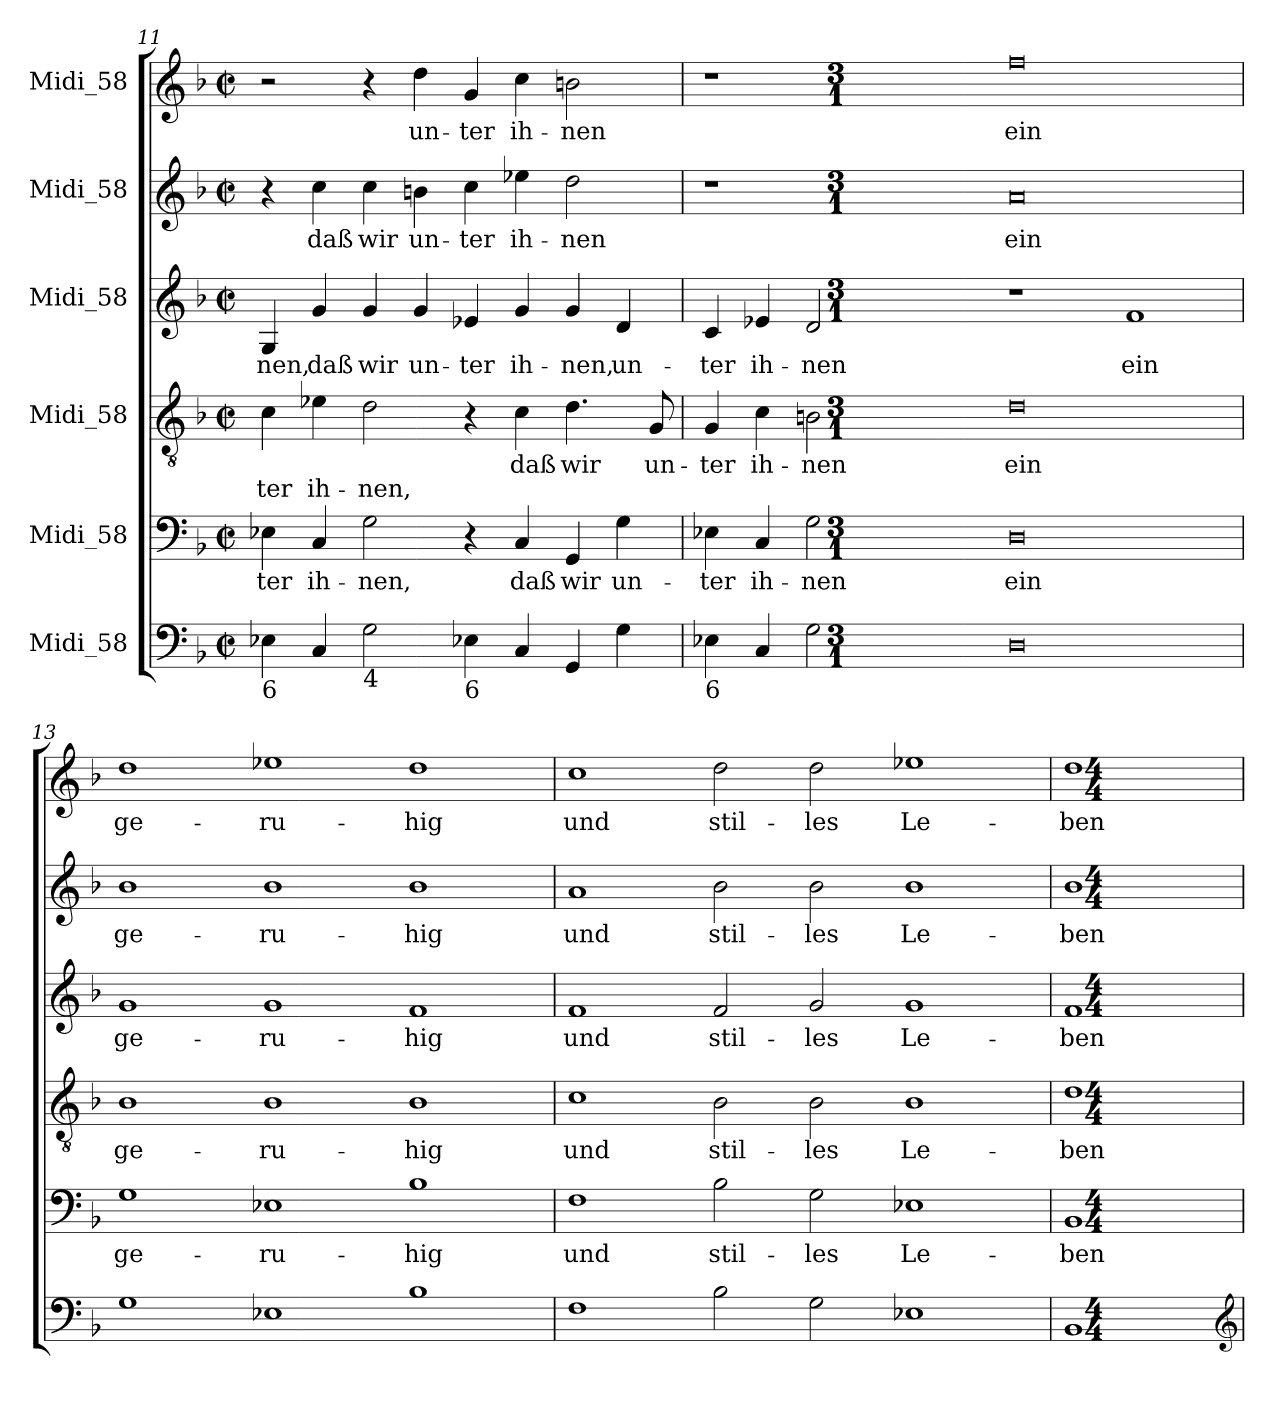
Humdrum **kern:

**kern	**kern	**text	**kern	**text	**text	**kern	**text	**kern	**text	**kern	**text
*part6	*part5	*part5	*part4	*part4	*part4	*part3	*part3	*part2	*part2	*part1	*part1
*staff6	*staff5	*staff5	*staff4	*staff4	*staff4	*staff3	*staff3	*staff2	*staff2	*staff1	*staff1
*I"Midi_58	*I"Midi_58	*	*I"Midi_58	*	*	*I"Midi_58	*	*I"Midi_58	*	*I"Midi_58	*
*clefF4	*clefF4	*	*clefGv2	*	*	*clefG2	*	*clefG2	*	*clefG2	*
*k[b-]	*k[b-]	*	*k[b-]	*	*	*k[b-]	*	*k[b-]	*	*k[b-]	*
*F:	*F:	*	*F:	*	*	*F:	*	*F:	*	*F:	*
*M4/2	*M4/2	*	*M4/2	*	*	*M4/2	*	*M4/2	*	*M4/2	*
*met(c|)	*met(c|)	*	*met(c|)	*	*	*met(c|)	*	*met(c|)	*	*met(c|)	*
=11	=11	=11	=11	=11	=11	=11	=11	=11	=11	=11	=11
!LO:TX:b:t=6	!	!	!	!	!	!	!	!	!	!	!
!	!	!LO:LY:b	!	!	!LO:LY:b	!	!LO:LY:b	!	!	!	!
4E-X	4E-X	-ter	4c	.	-ter	4G	-nen,	4r	.	2r	.
!	!	!LO:LY:b	!	!	!LO:LY:b	!	!LO:LY:b	!	!LO:LY:b	!	!
4C	4C	ih-	4e-X	.	ih-	4g	daß	4cc	daß	.	.
!LO:TX:b:t=4	!	!	!	!	!	!	!	!	!	!	!
!	!	!LO:LY:b	!	!	!LO:LY:b	!	!LO:LY:b	!	!LO:LY:b	!	!
2G	2G	-nen,	2d	.	-nen,	4g	wir	4cc	wir	4r	.
!	!	!	!	!	!	!	!LO:LY:b	!	!LO:LY:b	!	!LO:LY:b
.	.	.	.	.	.	4g	un-	4bn	un-	4dd	un-
!LO:TX:b:t=6	!	!	!	!	!	!	!	!	!	!	!
!	!	!	!	!	!	!	!LO:LY:b	!	!LO:LY:b	!	!LO:LY:b
4E-X	4r	.	4r	.	.	4e-X	-ter	4cc	-ter	4g	-ter
!	!	!LO:LY:b	!	!LO:LY:b	!	!	!LO:LY:b	!	!LO:LY:b	!	!LO:LY:b
4C	4C	daß	4c	daß	.	4g	ih-	4ee-X	ih-	4cc	ih-
!	!	!LO:LY:b	!	!LO:LY:b	!	!	!LO:LY:b	!	!LO:LY:b	!	!LO:LY:b
4GG	4GG	wir	4.d	wir	.	4g	-nen,	2dd	-nen	2bn	-nen
!	!	!LO:LY:b	!	!	!	!	!LO:LY:b	!	!	!	!
4G	4G	un-	.	.	.	4d	un-	.	.	.	.
!	!	!	!	!LO:LY:b	!	!	!	!	!	!	!
.	.	.	8G	un-	.	.	.	.	.	.	.
=12	=12	=12	=12	=12	=12	=12	=12	=12	=12	=12	=12
!LO:TX:b:t=6	!	!	!	!	!	!	!	!	!	!	!
!	!	!LO:LY:b	!	!LO:LY:b	!	!	!LO:LY:b	!	!	!	!
4E-X	4E-X	-ter	4G	-ter	.	4c	-ter	1r	.	1r	.
!	!	!LO:LY:b	!	!LO:LY:b	!	!	!LO:LY:b	!	!	!	!
4C	4C	ih-	4c	ih-	.	4e-X	ih-	.	.	.	.
!	!	!LO:LY:b	!	!LO:LY:b	!	!	!LO:LY:b	!	!	!	!
2G	2G	-nen	2Bn	-nen	.	2d	-nen	.	.	.	.
*M3/1	*M3/1	*	*M3/1	*	*	*M3/1	*	*M3/1	*	*M3/1	*
!	!	!LO:LY:b	!	!LO:LY:b	!	!	!	!	!LO:LY:b	!	!LO:LY:b
0D	0D	ein	0d	ein	.	1r	.	0a	ein	0ff	ein
!	!	!	!	!	!	!	!LO:LY:b	!	!	!	!
.	.	.	.	.	.	1f	ein	.	.	.	.
=13	=13	=13	=13	=13	=13	=13	=13	=13	=13	=13	=13
!	!	!LO:LY:b	!	!LO:LY:b	!	!	!LO:LY:b	!	!LO:LY:b	!	!LO:LY:b
1G	1G	ge-	1B-	ge-	.	1g	ge-	1b-	ge-	1dd	ge-
!	!	!LO:LY:b	!	!LO:LY:b	!	!	!LO:LY:b	!	!LO:LY:b	!	!LO:LY:b
1E-X	1E-X	-ru-	1B-	-ru-	.	1g	-ru-	1b-	-ru-	1ee-X	-ru-
!	!	!LO:LY:b	!	!LO:LY:b	!	!	!LO:LY:b	!	!LO:LY:b	!	!LO:LY:b
1B-	1B-	-hig	1B-	-hig	.	1f	-hig	1b-	-hig	1dd	-hig
=14	=14	=14	=14	=14	=14	=14	=14	=14	=14	=14	=14
!	!	!LO:LY:b	!	!LO:LY:b	!	!	!LO:LY:b	!	!LO:LY:b	!	!LO:LY:b
1F	1F	und	1c	und	.	1f	und	1a	und	1cc	und
!	!	!LO:LY:b	!	!LO:LY:b	!	!	!LO:LY:b	!	!LO:LY:b	!	!LO:LY:b
2B-	2B-	stil-	2B-	stil-	.	2f	stil-	2b-	stil-	2dd	stil-
!	!	!LO:LY:b	!	!LO:LY:b	!	!	!LO:LY:b	!	!LO:LY:b	!	!LO:LY:b
2G	2G	-les	2B-	-les	.	2g	-les	2b-	-les	2dd	-les
!	!	!LO:LY:b	!	!LO:LY:b	!	!	!LO:LY:b	!	!LO:LY:b	!	!LO:LY:b
1E-X	1E-X	Le-	1B-	Le-	.	1g	Le-	1b-	Le-	1ee-X	Le-
=15	=15	=15	=15	=15	=15	=15	=15	=15	=15	=15	=15
!	!	!LO:LY:b	!	!LO:LY:b	!	!	!LO:LY:b	!	!LO:LY:b	!	!LO:LY:b
1BB-	1BB-	-ben	1d	-ben	.	1f	-ben	1b-	-ben	1dd	-ben
*clefG2	*	*	*	*	*	*	*	*	*	*	*
*M4/4	*M4/4	*	*M4/4	*	*	*M4/4	*	*M4/4	*	*M4/4	*
*met(c)	*met(c)	*	*met(c)	*	*	*met(c)	*	*met(c)	*	*met(c)	*
=	=	=	=	=	=	=	=	=	=	=	=
*-	*-	*-	*-	*-	*-	*-	*-	*-	*-	*-	*-
